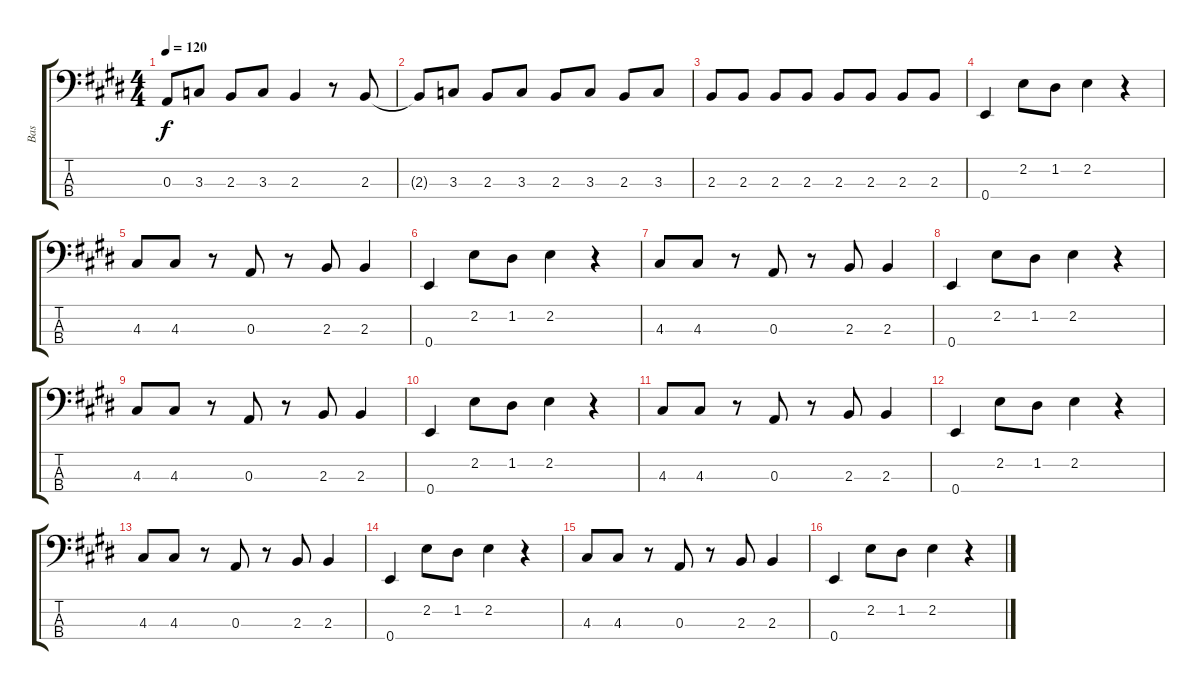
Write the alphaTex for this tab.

\track ("Bas " "Bas ") {instrument electricbasspick}
\staff {score tabs}
\tuning (G2 D2 A1 E1) {hide}
\ts (4 4)
\tempo 120
\clef f4
\ks e
0.3{t}.8{dy f} 3.3.8 2.3.8 3.3.8 2.3.4 r.8 2.3.8 |
2.3{t}.8 3.3.8 2.3.8 3.3.8 2.3.8 3.3.8 2.3.8 3.3.8 |
2.3.8 2.3.8 2.3.8 2.3.8 2.3.8 2.3.8 2.3.8 2.3.8 |
0.4.4 2.2.8 1.2.8 2.2.4 r.4 |
4.3.8 4.3.8 r.8 0.3.8 r.8 2.3.8 2.3.4 |
0.4.4 2.2.8 1.2.8 2.2.4 r.4 |
4.3.8 4.3.8 r.8 0.3.8 r.8 2.3.8 2.3.4 |
0.4.4 2.2.8 1.2.8 2.2.4 r.4 |
4.3.8 4.3.8 r.8 0.3.8 r.8 2.3.8 2.3.4 |
0.4.4 2.2.8 1.2.8 2.2.4 r.4 |
4.3.8 4.3.8 r.8 0.3.8 r.8 2.3.8 2.3.4 |
0.4.4 2.2.8 1.2.8 2.2.4 r.4 |
4.3.8 4.3.8 r.8 0.3.8 r.8 2.3.8 2.3.4 |
0.4.4 2.2.8 1.2.8 2.2.4 r.4 |
4.3.8 4.3.8 r.8 0.3.8 r.8 2.3.8 2.3.4 |
0.4.4 2.2.8 1.2.8 2.2.4 r.4
